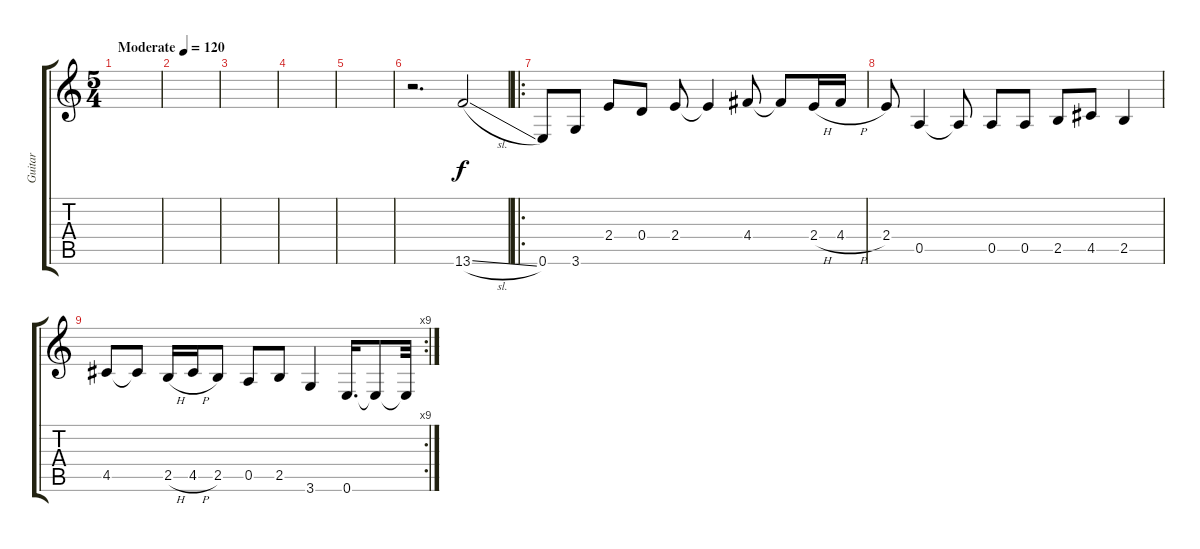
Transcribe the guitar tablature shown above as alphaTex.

\track ("Guitar" "Guitar") {instrument overdrivenguitar}
\staff {score tabs}
\tuning (E4 B3 G3 D3 A2 E2) {hide}
\ts (5 4)
\tempo (120 "Moderate")
\clef g2
\ks c
|
|
|
|
|
r.2{d} 13.6{sl}.2 |
\ro
0.6.8{dy f} 3.6.8 2.4.8 0.4.8 2.4.8 2.4{t}.4 4.4.8 4.4{t}.8 2.4{h}.16 4.4{h}.16 |
2.4.8 0.5.4 0.5{t}.8 0.5.8 0.5.8 2.5.8 4.5.8 2.5.4 |
\rc 9
4.5.8 4.5{t}.8 2.5{h}.16 4.5{h}.16 2.5.8 0.5.8 2.5.8 3.6.4 0.6.16{d} 0.6{t}.8 0.6{t}.32
